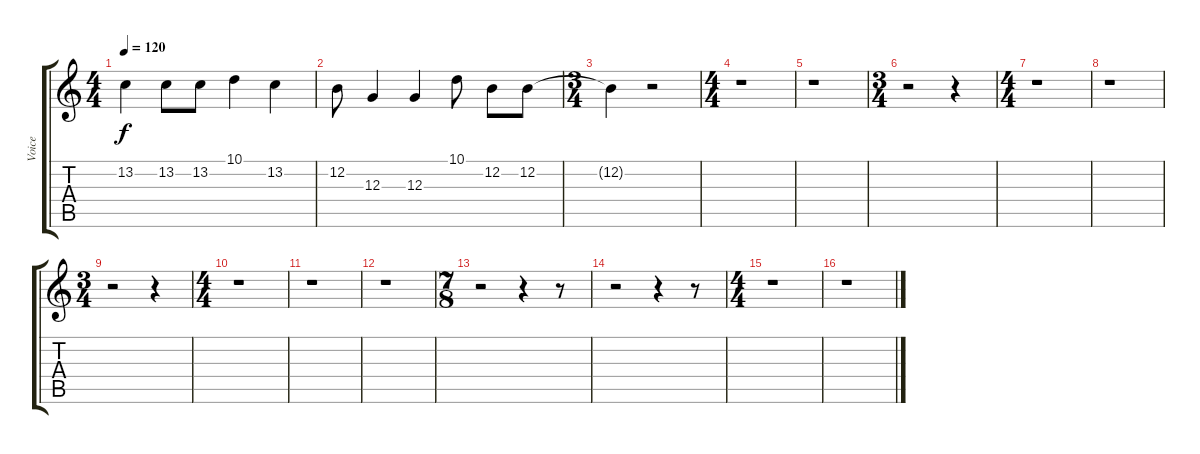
\track ("Voice" "Voice") {instrument lead3calliope}
\staff {score tabs}
\tuning (E4 B3 G3 D3 A2 E2) {hide}
\ts (4 4)
\tempo 120
\clef g2
\ks c
13.2.4{dy f} 13.2.8 13.2.8 10.1.4 13.2.4 |
12.2.8 12.3.4 12.3.4 10.1.8 12.2.8 12.2.8 |
\ts (3 4)
12.2{t}.4 r.2 |
\ts (4 4)
r.1 |
r.1 |
\ts (3 4)
r.2 r.4 |
\ts (4 4)
r.1 |
r.1 |
\ts (3 4)
r.2 r.4 |
\ts (4 4)
r.1 |
r.1 |
r.1 |
\ts (7 8)
r.2 r.4 r.8 |
r.2 r.4 r.8 |
\ts (4 4)
r.1 |
r.1
